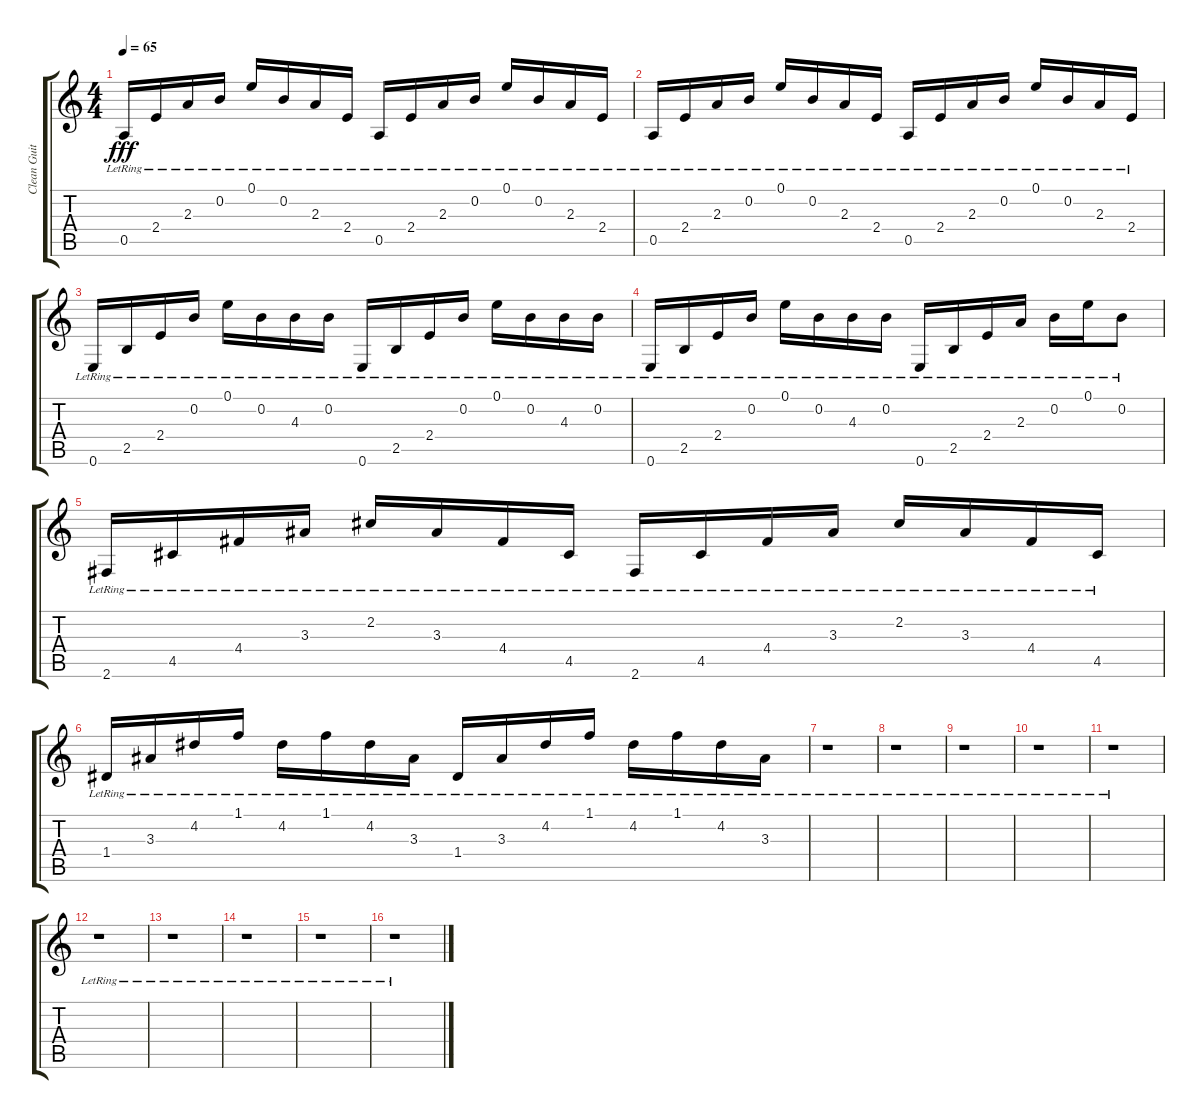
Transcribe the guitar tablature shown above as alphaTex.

\track ("Clean Guitar" "Clean Guit") {instrument electricguitarjazz}
\staff {score tabs}
\tuning (E4 B3 G3 D3 A2 E2) {hide}
\ts (4 4)
\tempo 65
\clef g2
\ks c
0.5{lr}.16{dy fff} 2.4{lr}.16 2.3{lr}.16 0.2{lr}.16 0.1{lr}.16 0.2{lr}.16 2.3{lr}.16 2.4{lr}.16 0.5{lr}.16 2.4{lr}.16 2.3{lr}.16 0.2{lr}.16 0.1{lr}.16 0.2{lr}.16 2.3{lr}.16 2.4{lr}.16 |
0.5{lr}.16 2.4{lr}.16 2.3{lr}.16 0.2{lr}.16 0.1{lr}.16 0.2{lr}.16 2.3{lr}.16 2.4{lr}.16 0.5{lr}.16 2.4{lr}.16 2.3{lr}.16 0.2{lr}.16 0.1{lr}.16 0.2{lr}.16 2.3{lr}.16 2.4{lr}.16 |
0.6{lr}.16 2.5{lr}.16 2.4{lr}.16 0.2{lr}.16 0.1{lr}.16 0.2{lr}.16 4.3{lr}.16 0.2{lr}.16 0.6{lr}.16 2.5{lr}.16 2.4{lr}.16 0.2{lr}.16 0.1{lr}.16 0.2{lr}.16 4.3{lr}.16 0.2{lr}.16 |
0.6{lr}.16 2.5{lr}.16 2.4{lr}.16 0.2{lr}.16 0.1{lr}.16 0.2{lr}.16 4.3{lr}.16 0.2{lr}.16 0.6{lr}.16 2.5{lr}.16 2.4{lr}.16 2.3{lr}.16 0.2{lr}.16 0.1{lr}.16 0.2{lr}.8 |
2.6{lr}.16 4.5{lr}.16 4.4{lr}.16 3.3{lr}.16 2.2{lr}.16 3.3{lr}.16 4.4{lr}.16 4.5{lr}.16 2.6{lr}.16 4.5{lr}.16 4.4{lr}.16 3.3{lr}.16 2.2{lr}.16 3.3{lr}.16 4.4{lr}.16 4.5{lr}.16 |
1.4{lr}.16 3.3{lr}.16 4.2{lr}.16 1.1{lr}.16 4.2{lr}.16 1.1{lr}.16 4.2{lr}.16 3.3{lr}.16 1.4{lr}.16 3.3{lr}.16 4.2{lr}.16 1.1{lr}.16 4.2{lr}.16 1.1{lr}.16 4.2{lr}.16 3.3{lr}.16 |
r.1 |
r.1 |
r.1 |
r.1 |
r.1 |
r.1 |
r.1 |
r.1 |
r.1 |
r.1
